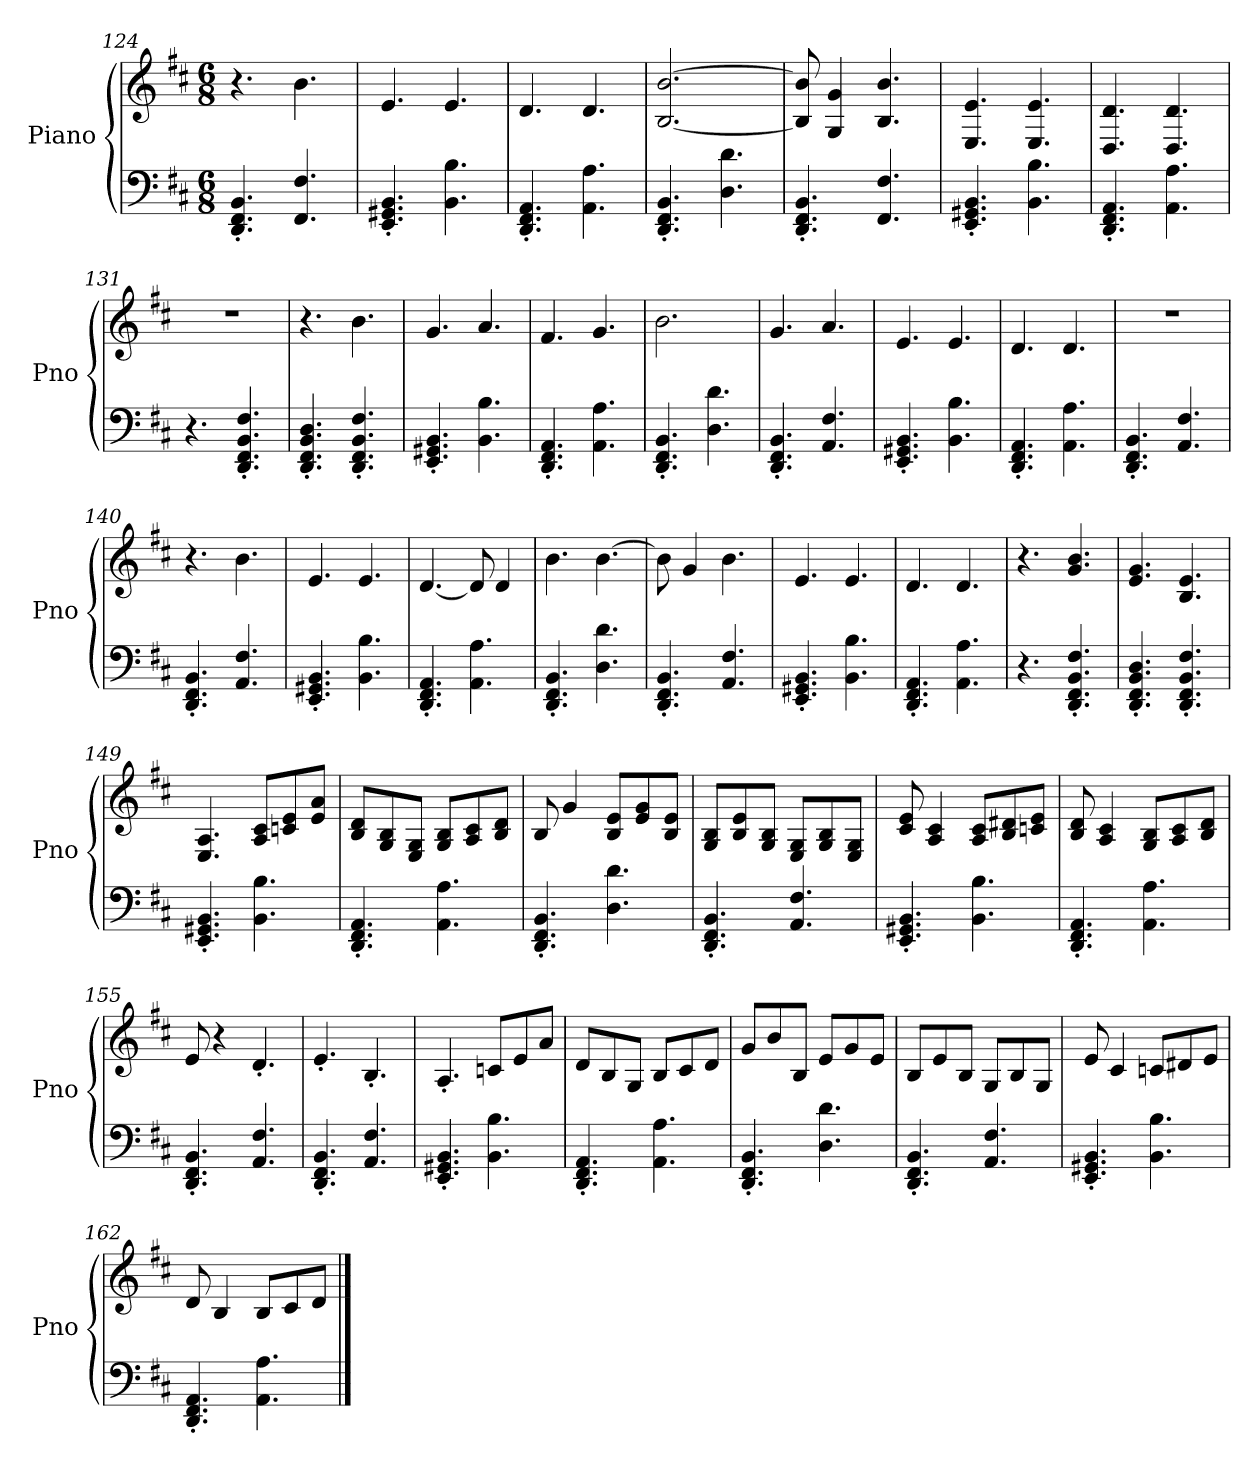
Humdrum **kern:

**kern	**kern
*part1	*part1
*staff2	*staff1
*I"Piano	*
*I'Pno	*
*clefF4	*clefG2
*k[f#c#]	*k[f#c#]
*M6/8	*M6/8
=124	=124
4.DD/' 4.FF#/' 4.BB/'	4.r
4.FF#/ 4.F#/	4.b\
=125	=125
4.EE/' 4.GG#X/' 4.BB/'	4.e/
4.BB\ 4.B\	4.e/
=126	=126
4.DD/' 4.FF#/' 4.AA/'	4.d/
4.AA\ 4.A\	4.d/
=127	=127
4.DD/' 4.FF#/' 4.BB/'	[2.B/ [2.b/
4.D\ 4.d\	.
=128	=128
4.DD/' 4.FF#/' 4.BB/'	8B/] 8b/]
.	4G/ 4g/
4.FF#/ 4.F#/	4.B/ 4.b/
=129	=129
4.EE/' 4.GG#X/' 4.BB/'	4.E/ 4.e/
4.BB\ 4.B\	4.E/ 4.e/
=130	=130
4.DD/' 4.FF#/' 4.AA/'	4.D/ 4.d/
4.AA\ 4.A\	4.D/ 4.d/
=131	=131
4.r	2.r
4.DD/' 4.FF#/' 4.BB/' 4.F#/'	.
!!LO:PB:g=z
=132	=132
4.DD/' 4.FF#/' 4.BB/' 4.D/'	4.r
4.DD/' 4.FF#/' 4.BB/' 4.F#/'	4.b\
=133	=133
4.EE/' 4.GG#X/' 4.BB/'	4.g/
4.BB\ 4.B\	4.a/
=134	=134
4.DD/' 4.FF#/' 4.AA/'	4.f#/
4.AA\ 4.A\	4.g/
=135	=135
4.DD/' 4.FF#/' 4.BB/'	2.b\
4.D\ 4.d\	.
=136	=136
4.DD/' 4.FF#/' 4.BB/'	4.g/
4.AA/ 4.F#/	4.a/
=137	=137
4.EE/' 4.GG#X/' 4.BB/'	4.e/
4.BB\ 4.B\	4.e/
=138	=138
4.DD/' 4.FF#/' 4.AA/'	4.d/
4.AA\ 4.A\	4.d/
=139	=139
4.DD/' 4.FF#/' 4.BB/'	2.r
4.AA/ 4.F#/	.
=140	=140
4.DD/' 4.FF#/' 4.BB/'	4.r
4.AA/ 4.F#/	4.b\
=141	=141
4.EE/' 4.GG#X/' 4.BB/'	4.e/
4.BB\ 4.B\	4.e/
!!LO:LB:g=z
=142	=142
4.DD/' 4.FF#/' 4.AA/'	[4.d/
4.AA\ 4.A\	8d/]
.	4d/
=143	=143
4.DD/' 4.FF#/' 4.BB/'	4.b\
4.D\ 4.d\	[4.b\
=144	=144
4.DD/' 4.FF#/' 4.BB/'	8b\]
.	4g/
4.AA/ 4.F#/	4.b\
=145	=145
4.EE/' 4.GG#X/' 4.BB/'	4.e/
4.BB\ 4.B\	4.e/
=146	=146
4.DD/' 4.FF#/' 4.AA/'	4.d/
4.AA\ 4.A\	4.d/
=147	=147
4.r	4.r
4.DD/' 4.FF#/' 4.BB/' 4.F#/'	4.g/ 4.b/
=148	=148
4.DD/' 4.FF#/' 4.BB/' 4.D/'	4.e/ 4.g/
4.DD/' 4.FF#/' 4.BB/' 4.F#/'	4.B/ 4.e/
=149	=149
4.EE/' 4.GG#X/' 4.BB/'	4.E/ 4.A/
4.BB\ 4.B\	8A/ 8c#/L
.	8cn/ 8e/
.	8e/ 8a/J
!!LO:LB:g=z
=150	=150
4.DD/' 4.FF#/' 4.AA/'	8B/ 8d/L
.	8G/ 8B/
.	8E/ 8G/J
4.AA\ 4.A\	8G/ 8B/L
.	8A/ 8c#/
.	8B/ 8d/J
=151	=151
4.DD/' 4.FF#/' 4.BB/'	8B/
.	4g/
4.D\ 4.d\	8B/ 8e/L
.	8e/ 8g/
.	8B/ 8e/J
=152	=152
4.DD/' 4.FF#/' 4.BB/'	8G/ 8B/L
.	8B/ 8e/
.	8G/ 8B/J
4.AA/ 4.F#/	8E/ 8G/L
.	8G/ 8B/
.	8E/ 8G/J
=153	=153
4.EE/' 4.GG#X/' 4.BB/'	8c#/ 8e/
.	4A/ 4c#/
4.BB\ 4.B\	8A/ 8c#/L
.	8B/ 8d#X/
.	8cn/ 8e/J
=154	=154
4.DD/' 4.FF#/' 4.AA/'	8B/ 8d/
.	4A/ 4c#/
4.AA\ 4.A\	8G/ 8B/L
.	8A/ 8c#/
.	8B/ 8d/J
!!LO:LB:g=z
=155	=155
4.DD/' 4.FF#/' 4.BB/'	8e/
.	4r
4.AA/ 4.F#/	4.d'/
=156	=156
4.DD/' 4.FF#/' 4.BB/'	4.e'/
4.AA/ 4.F#/	4.B'/
=157	=157
4.EE/' 4.GG#X/' 4.BB/'	4.A'/
4.BB\ 4.B\	8cn/L
.	8e/
.	8a/J
=158	=158
4.DD/' 4.FF#/' 4.AA/'	8d/L
.	8B/
.	8G/J
4.AA\ 4.A\	8B/L
.	8c#/
.	8d/J
=159	=159
4.DD/' 4.FF#/' 4.BB/'	8g/L
.	8b/
.	8B/J
4.D\ 4.d\	8e/L
.	8g/
.	8e/J
=160	=160
4.DD/' 4.FF#/' 4.BB/'	8B/L
.	8e/
.	8B/J
4.AA/ 4.F#/	8G/L
.	8B/
.	8G/J
!!LO:LB:g=z
=161	=161
4.EE/' 4.GG#X/' 4.BB/'	8e/
.	4c#/
4.BB\ 4.B\	8cn/L
.	8d#X/
.	8e/J
=162	=162
4.DD/' 4.FF#/' 4.AA/'	8d/
.	4B/
4.AA\ 4.A\	8B/L
.	8c#/
.	8d/J
==	==
*-	*-
